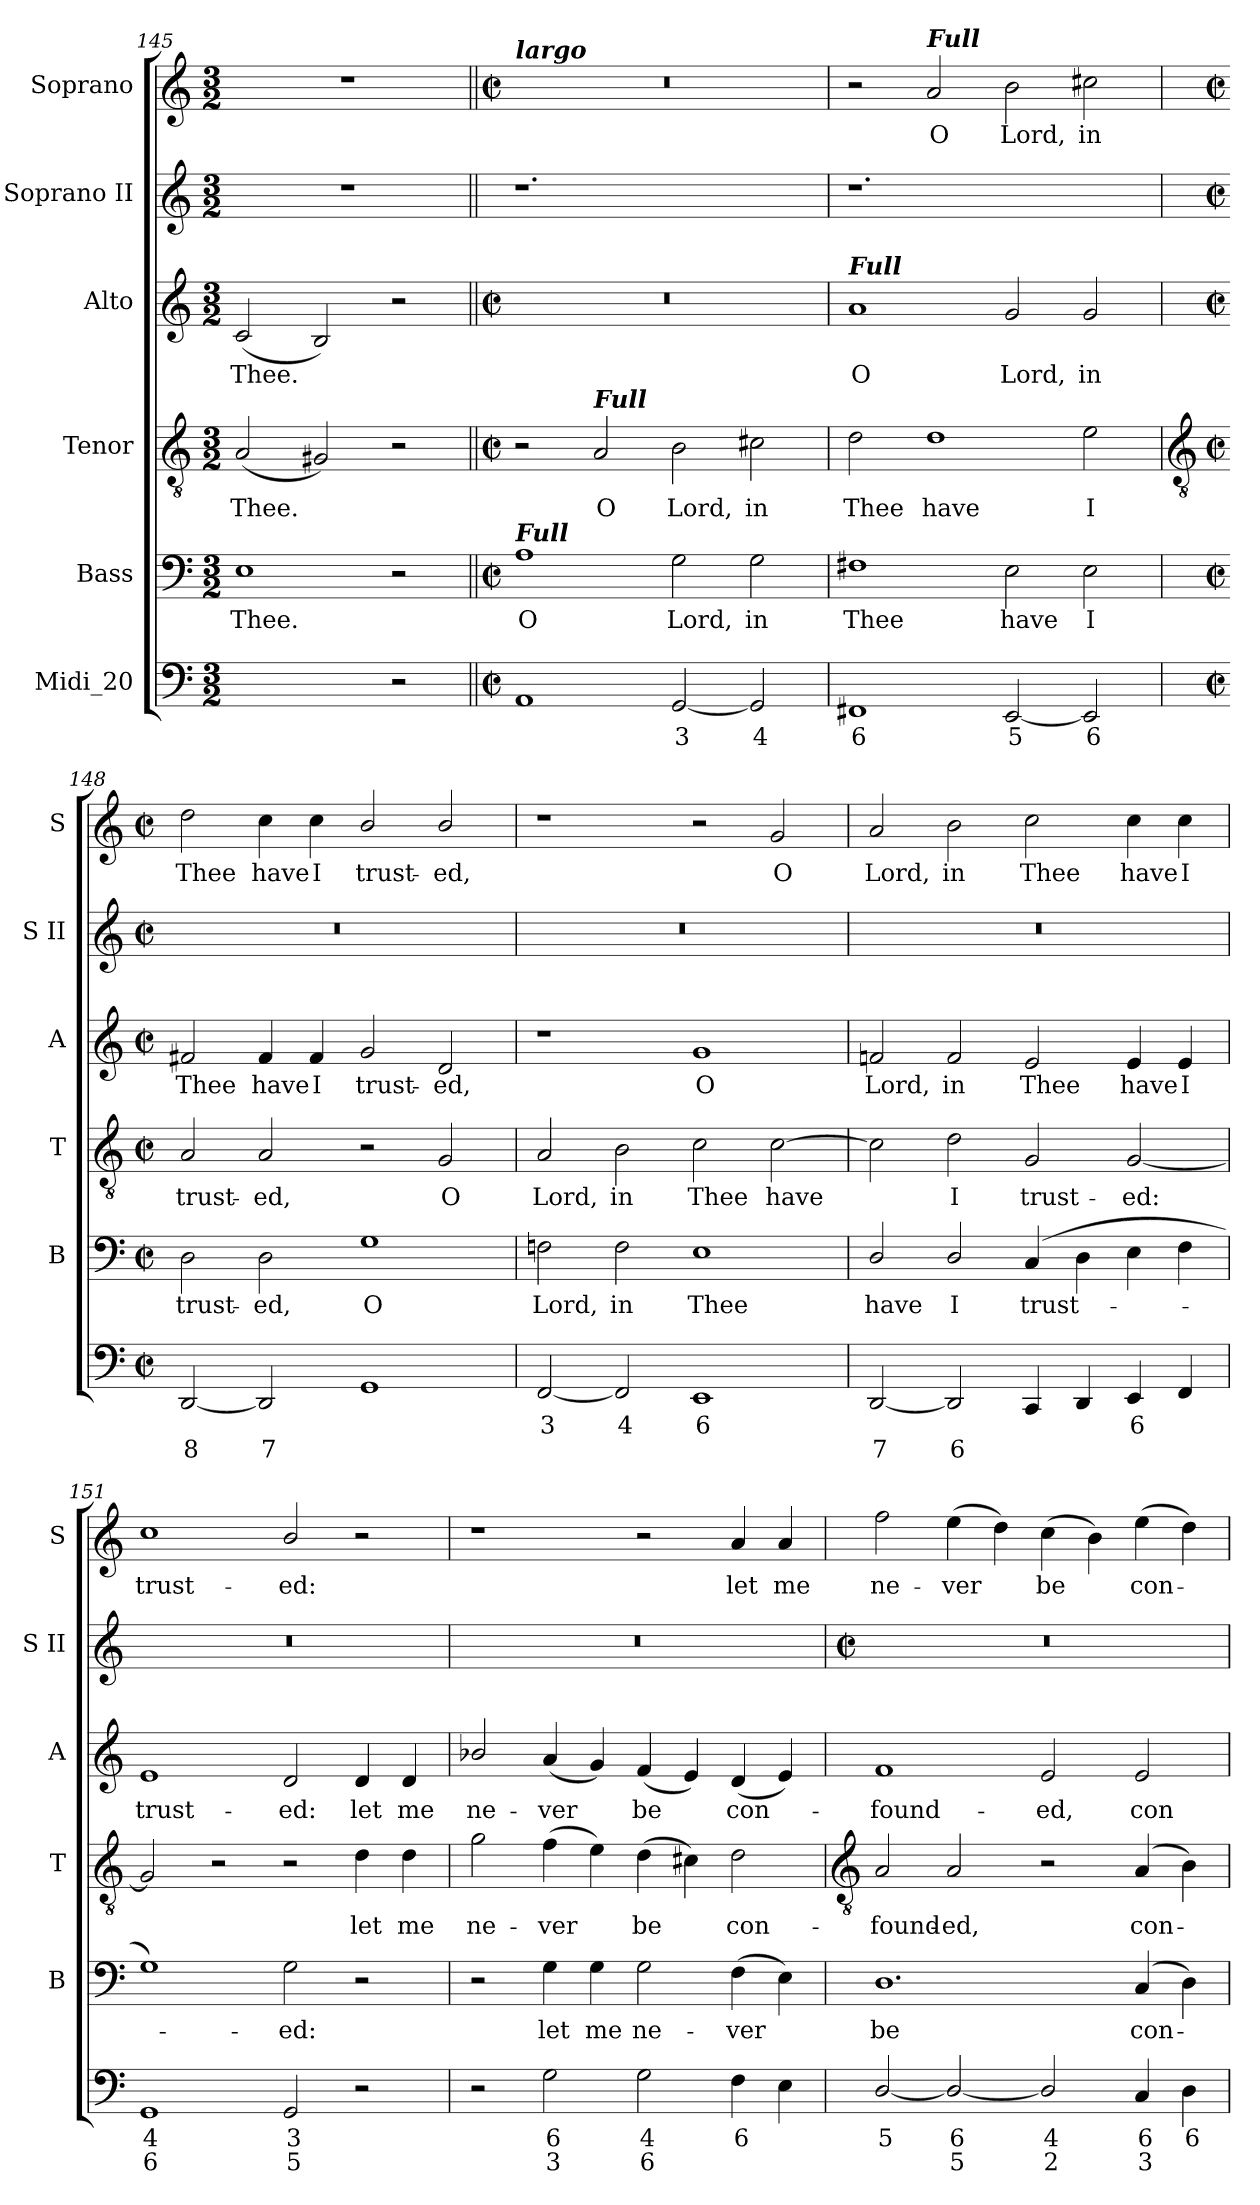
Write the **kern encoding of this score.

**kern	**text	**text	**kern	**text	**kern	**text	**kern	**text	**kern	**kern	**text
*part6	*part6	*part6	*part5	*part5	*part4	*part4	*part3	*part3	*part2	*part1	*part1
*staff6	*staff6	*staff6	*staff5	*staff5	*staff4	*staff4	*staff3	*staff3	*staff2	*staff1	*staff1
*I"Midi_20	*	*	*I"Bass	*	*I"Tenor	*	*I"Alto	*	*I"Soprano II	*I"Soprano	*
*	*	*	*I'B	*	*I'T	*	*I'A	*	*I'S II	*I'S	*
*clefF4	*	*	*clefF4	*	*clefGv2	*	*clefG2	*	*clefG2	*clefG2	*
*k[]	*	*	*k[]	*	*k[]	*	*k[]	*	*k[]	*k[]	*
*C:	*	*	*C:	*	*C:	*	*C:	*	*C:	*C:	*
*M3/2	*	*	*M3/2	*	*M3/2	*	*M3/2	*	*M3/2	*M3/2	*
=145	=145	=145	=145	=145	=145	=145	=145	=145	=145	=145	=145
!	!LO:LY:b	!LO:LY:b	!	!LO:LY:b	!	!LO:LY:b	!	!LO:LY:b	!	!LO:N:vis=1	!
[2Eyy	6	4	1E	Thee.	(<2A	Thee.	(<2c	Thee.	1.r	1.r	.
!	!LO:LY:b	!	!	!	!	!	!	!	!	!	!
2Eyy]	5	.	.	.	2G#X)	.	2B)	.	.	.	.
2r	.	.	2r	.	2r	.	2r	.	.	.	.
=146||	=146||	=146||	=146||	=146||	=146||	=146||	=146||	=146||	=146||	=146||	=146||
*M4/2	*	*	*M4/2	*	*M4/2	*	*M4/2	*	*	*M4/2	*
*met(c|)	*	*	*met(c|)	*	*met(c|)	*	*met(c|)	*	*	*met(c|)	*
!	!	!	!	!	!	!	!	!	!	!LO:TX:a:Bi:t=largo	!
!	!	!	!LO:TX:a:Bi:t=Full	!	!	!	!	!	!	!	!
!	!	!	!	!LO:LY:b	!	!	!	!	!	!	!
1AA	.	.	1A	O	2r	.	0r	.	1.r	0r	.
!	!	!	!	!	!LO:TX:a:Bi:t=Full	!	!	!	!	!	!
!	!	!	!	!	!	!LO:LY:b	!	!	!	!	!
.	.	.	.	.	2A	O	.	.	.	.	.
!	!LO:LY:b	!	!	!LO:LY:b	!	!LO:LY:b	!	!	!	!	!
[2GG	3	.	2G	Lord,	2B	Lord,	.	.	.	.	.
!	!LO:LY:b	!	!	!LO:LY:b	!	!LO:LY:b	!	!	!	!	!
2GG]	4	.	2G	in	2c#X	in	.	.	2ryy	.	.
=147	=147	=147	=147	=147	=147	=147	=147	=147	=147	=147	=147
!	!	!	!	!	!	!	!LO:TX:a:Bi:t=Full	!	!	!	!
!	!LO:LY:b	!	!	!LO:LY:b	!	!LO:LY:b	!	!LO:LY:b	!	!	!
1FF#X	6	.	1F#X	Thee	2d	Thee	1a	O	1.r	2r	.
!	!	!	!	!	!	!	!	!	!	!LO:TX:a:Bi:t=Full	!
!	!	!	!	!	!	!LO:LY:b	!	!	!	!	!LO:LY:b
.	.	.	.	.	1d	have	.	.	.	2a	O
!	!LO:LY:b	!	!	!LO:LY:b	!	!	!	!LO:LY:b	!	!	!LO:LY:b
[2EE	5	.	2E	have	.	.	2g	Lord,	.	2b	Lord,
!	!LO:LY:b	!	!	!LO:LY:b	!	!LO:LY:b	!	!LO:LY:b	!	!	!LO:LY:b
2EE]	6	.	2E	I	2e	I	2g	in	2ryy	2cc#X	in
!!LO:LB:g=z
=148	=148	=148	=148	=148	=148	=148	=148	=148	=148	=148	=148
*	*	*	*	*	*clefGv2	*	*	*	*	*	*
*M4/2	*	*	*M4/2	*	*M4/2	*	*M4/2	*	*M4/2	*M4/2	*
*met(c|)	*	*	*met(c|)	*	*met(c|)	*	*met(c|)	*	*met(c|)	*met(c|)	*
!	!	!LO:LY:b	!	!LO:LY:b	!	!LO:LY:b	!	!LO:LY:b	!	!	!LO:LY:b
[2DD	.	8	2D	trust-	2A	trust-	2f#X	Thee	0r	2dd	Thee
!	!	!LO:LY:b	!	!LO:LY:b	!	!LO:LY:b	!	!LO:LY:b	!	!	!LO:LY:b
2DD]	.	7	2D	-ed,	2A	-ed,	4f#	have	.	4cc	have
!	!	!	!	!	!	!	!	!LO:LY:b	!	!	!LO:LY:b
.	.	.	.	.	.	.	4f#	I	.	4cc	I
!	!	!	!	!LO:LY:b	!	!	!	!LO:LY:b	!	!	!LO:LY:b
1GG	.	.	1G	O	2r	.	2g	trust-	.	2b/	trust-
!	!	!	!	!	!	!LO:LY:b	!	!LO:LY:b	!	!	!LO:LY:b
.	.	.	.	.	2G	O	2d	-ed,	.	2b/	-ed,
=149	=149	=149	=149	=149	=149	=149	=149	=149	=149	=149	=149
!	!LO:LY:b	!	!	!LO:LY:b	!	!LO:LY:b	!	!	!	!	!
[2FF	3	.	2Fn	Lord,	2A	Lord,	1r	.	0r	1r	.
!	!LO:LY:b	!	!	!LO:LY:b	!	!LO:LY:b	!	!	!	!	!
2FF]	4	.	2F	in	2B	in	.	.	.	.	.
!	!LO:LY:b	!	!	!LO:LY:b	!	!LO:LY:b	!	!LO:LY:b	!	!	!
1EE	6	.	1E	Thee	2c	Thee	1g	O	.	2r	.
!	!	!	!	!	!	!LO:LY:b	!	!	!	!	!LO:LY:b
.	.	.	.	.	[2c	have	.	.	.	2g	O
=150	=150	=150	=150	=150	=150	=150	=150	=150	=150	=150	=150
!	!	!LO:LY:b	!	!LO:LY:b	!	!	!	!LO:LY:b	!	!	!LO:LY:b
[2DD	.	7	2D/	have	2c]	.	2fn	Lord,	0r	2a	Lord,
!	!	!LO:LY:b	!	!LO:LY:b	!	!LO:LY:b	!	!LO:LY:b	!	!	!LO:LY:b
2DD]	.	6	2D/	I	2d	I	2f	in	.	2b	in
!	!	!	!	!LO:LY:b	!	!LO:LY:b	!	!LO:LY:b	!	!	!LO:LY:b
4CC	.	.	(>4C	trust-	2G	trust-	2e	Thee	.	2cc	Thee
4DD	.	.	4D	.	.	.	.	.	.	.	.
!	!LO:LY:b	!	!	!	!	!LO:LY:b	!	!LO:LY:b	!	!	!LO:LY:b
4EE	6	.	4E	.	[2G	-ed:	4e	have	.	4cc	have
!	!	!	!	!	!	!	!	!LO:LY:b	!	!	!LO:LY:b
4FF	.	.	4F	.	.	.	4e	I	.	4cc	I
=151	=151	=151	=151	=151	=151	=151	=151	=151	=151	=151	=151
!	!LO:LY:b	!LO:LY:b	!	!	!	!	!	!LO:LY:b	!	!	!LO:LY:b
1GG	4	6	1G)	.	2G]	.	1e	trust-	0r	1cc	trust-
.	.	.	.	.	2r	.	.	.	.	.	.
!	!LO:LY:b	!LO:LY:b	!	!LO:LY:b	!	!	!	!LO:LY:b	!	!	!LO:LY:b
2GG	3	5	2G	ed:	2r	.	2d	-ed:	.	2b/	-ed:
!	!	!	!	!	!	!LO:LY:b	!	!LO:LY:b	!	!	!
2r	.	.	2r	.	4d	let	4d	let	.	2r	.
!	!	!	!	!	!	!LO:LY:b	!	!LO:LY:b	!	!	!
.	.	.	.	.	4d	me	4d	me	.	.	.
=152	=152	=152	=152	=152	=152	=152	=152	=152	=152	=152	=152
!	!	!	!	!	!	!LO:LY:b	!	!LO:LY:b	!	!	!
2r	.	.	2r	.	2g	ne-	2b-X/	ne-	0r	1r	.
!	!LO:LY:b	!LO:LY:b	!	!LO:LY:b	!	!LO:LY:b	!	!LO:LY:b	!	!	!
2G	6	3	4G	let	(>4f	-ver	(<4a	-ver	.	.	.
!	!	!	!	!LO:LY:b	!	!	!	!	!	!	!
.	.	.	4G	me	4e)	.	4g)	.	.	.	.
!	!LO:LY:b	!LO:LY:b	!	!LO:LY:b	!	!LO:LY:b	!	!LO:LY:b	!	!	!
2G	4	6	2G	ne-	(>4d	be	(<4f	be	.	2r	.
.	.	.	.	.	4c#X)	.	4e)	.	.	.	.
!	!LO:LY:b	!	!	!LO:LY:b	!	!LO:LY:b	!	!LO:LY:b	!	!	!LO:LY:b
4F	6	.	(>4F	-ver	2d	con-	(<4d	con-	.	4a	let
!	!	!	!	!	!	!	!	!	!	!	!LO:LY:b
4E	.	.	4E)	.	.	.	4e)	.	.	4a	me
!!LO:LB:g=z
=153	=153	=153	=153	=153	=153	=153	=153	=153	=153	=153	=153
*	*	*	*	*	*clefGv2	*	*	*	*	*	*
*	*	*	*	*	*	*	*	*	*M4/2	*	*
*	*	*	*	*	*	*	*	*	*met(c|)	*	*
!	!LO:LY:b	!	!	!LO:LY:b	!	!LO:LY:b	!	!LO:LY:b	!	!	!LO:LY:b
[2D/	5	.	1.D	be	2A	-found-	1f	found-	0r	2ff	ne-
!	!LO:LY:b	!LO:LY:b	!	!	!	!LO:LY:b	!	!	!	!	!LO:LY:b
2D/_	6	5	.	.	2A	-ed,	.	.	.	(>4ee	-ver
.	.	.	.	.	.	.	.	.	.	4dd)	.
!	!LO:LY:b	!LO:LY:b	!	!	!	!	!	!LO:LY:b	!	!	!LO:LY:b
2D/]	4	2	.	.	2r	.	2e	-ed,	.	(>4cc	be
.	.	.	.	.	.	.	.	.	.	4b)	.
!	!LO:LY:b	!LO:LY:b	!	!LO:LY:b	!	!LO:LY:b	!	!LO:LY:b	!	!	!LO:LY:b
4C	6	3	(<4C	con-	(<4A	con-	2e	con-	.	(>4ee	con-
!	!LO:LY:b	!	!	!	!	!	!	!	!	!	!
4D	6	.	4D)	.	4B)	.	.	.	.	4dd)	.
=	=	=	=	=	=	=	=	=	=	=	=
*-	*-	*-	*-	*-	*-	*-	*-	*-	*-	*-	*-
